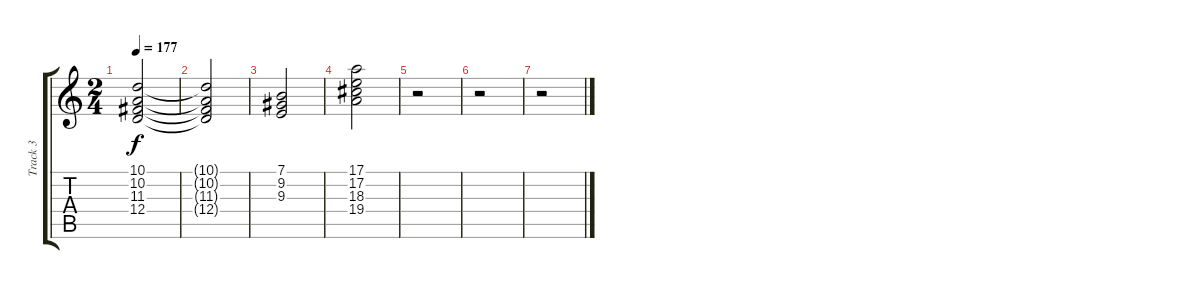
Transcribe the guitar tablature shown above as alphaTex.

\track ("Track 3" "Track 3") {instrument stringensemble1}
\staff {score tabs}
\tuning (E4 B3 G3 D3 A2 E2) {hide}
\ts (2 4)
\tempo 177
\clef g2
\ks c
(10.1 10.2 11.3 12.4).2{dy f} |
(10.1{t} 10.2{t} 11.3{t} 12.4{t}).2 |
(7.1 9.2 9.3).2 |
(17.1 17.2 18.3 19.4).2 |
r.2 |
r.2 |
r.2
